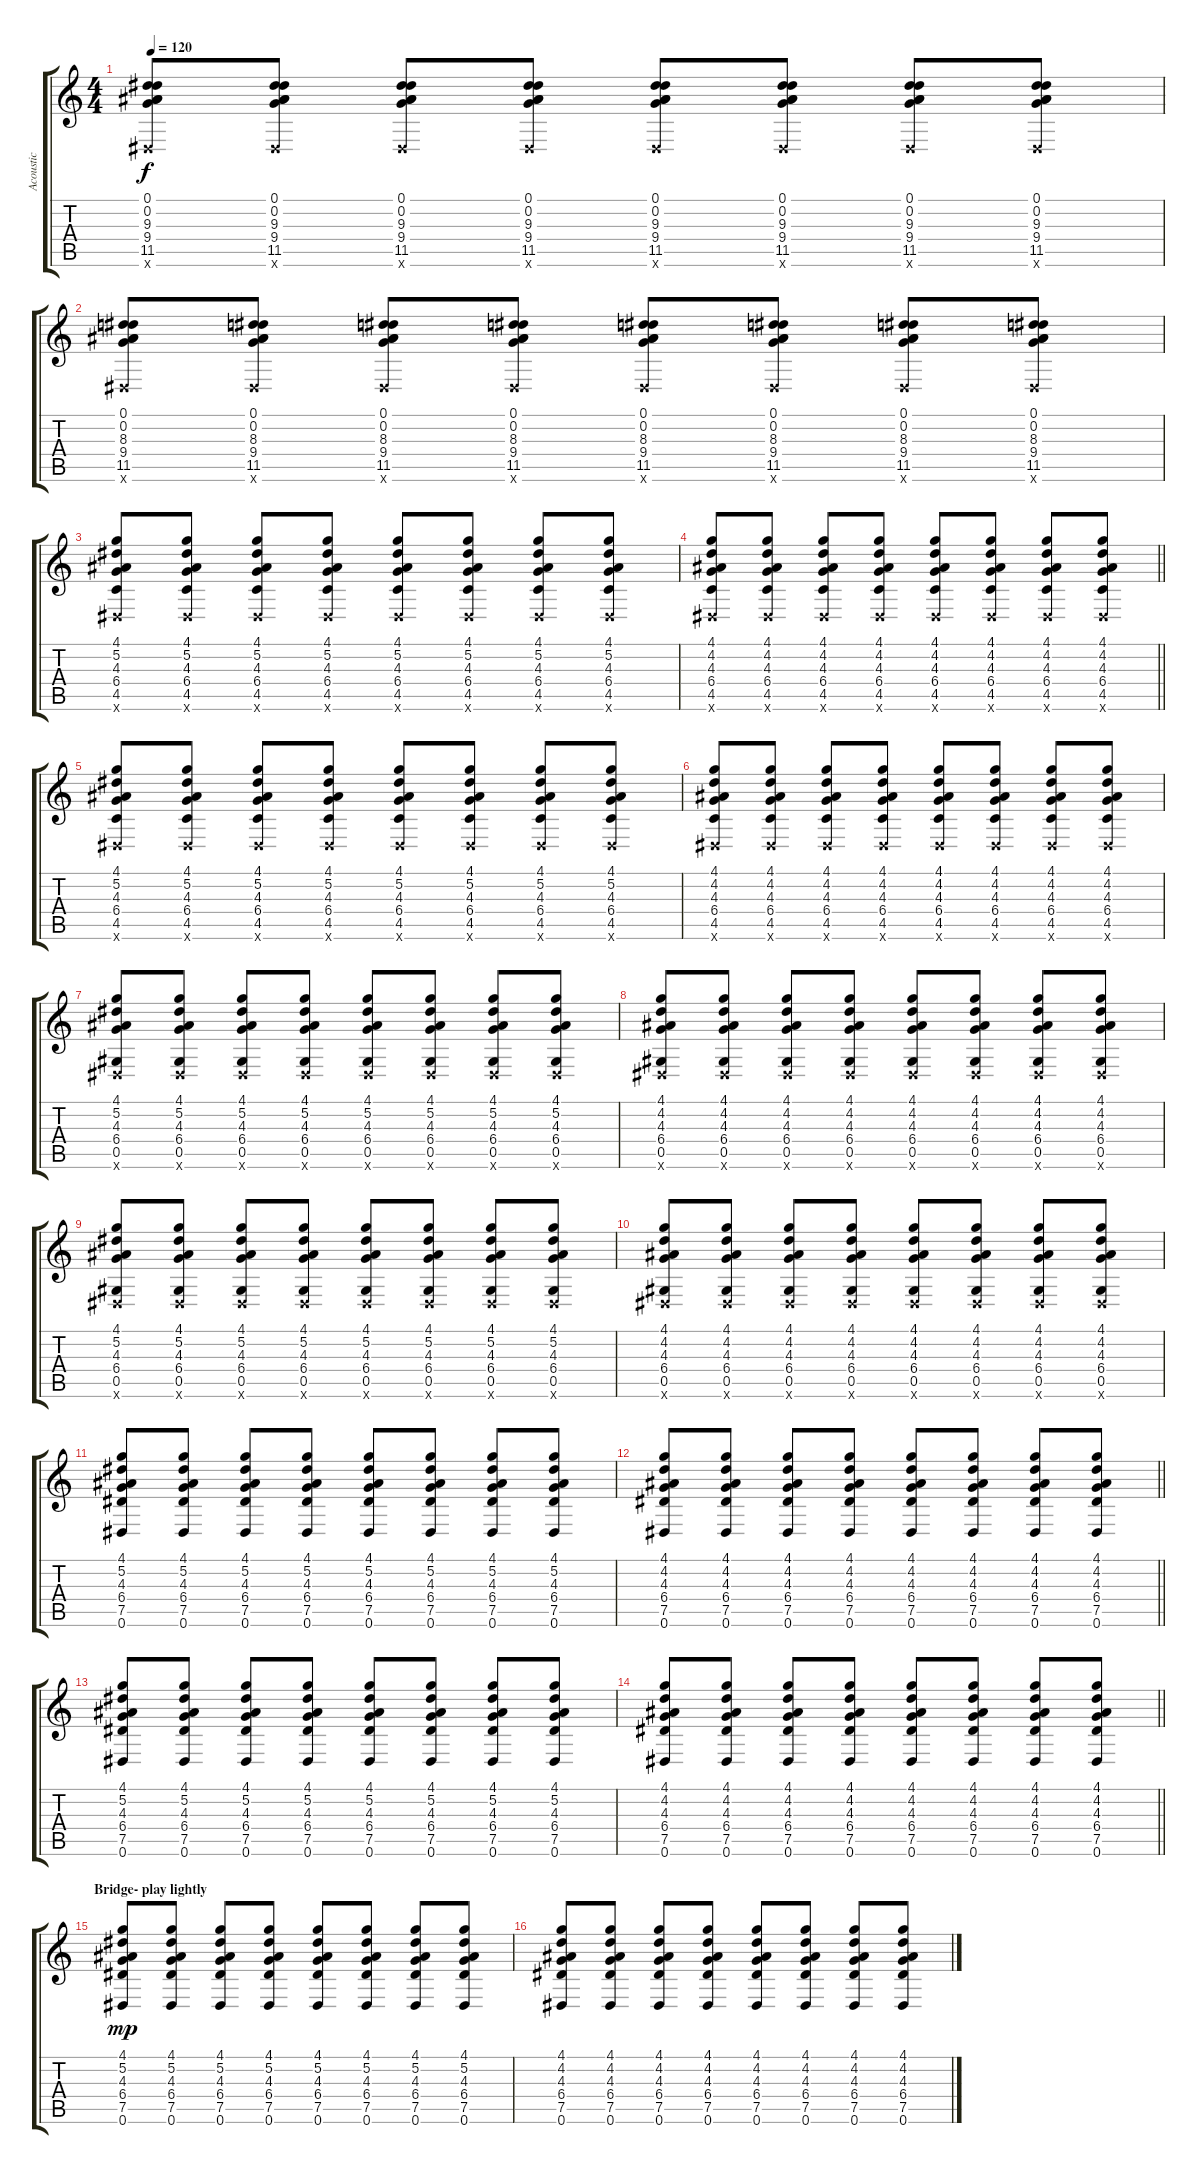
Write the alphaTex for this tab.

\track ("Acoustic" "Acoustic") {instrument acousticguitarsteel}
\staff {score tabs}
\tuning (Eb4 Bb3 Gb3 Db3 Ab2 Eb2) {hide}
\ts (4 4)
\tempo 120
\clef g2
\ks c
(0.1 0.2 9.3 9.4 11.5 0.6{x}).8{dy f} (0.1 0.2 9.3 9.4 11.5 0.6{x}).8 (0.1 0.2 9.3 9.4 11.5 0.6{x}).8 (0.1 0.2 9.3 9.4 11.5 0.6{x}).8 (0.1 0.2 9.3 9.4 11.5 0.6{x}).8 (0.1 0.2 9.3 9.4 11.5 0.6{x}).8 (0.1 0.2 9.3 9.4 11.5 0.6{x}).8 (0.1 0.2 9.3 9.4 11.5 0.6{x}).8 |
(0.1 0.2 8.3 9.4 11.5 0.6{x}).8 (0.1 0.2 8.3 9.4 11.5 0.6{x}).8 (0.1 0.2 8.3 9.4 11.5 0.6{x}).8 (0.1 0.2 8.3 9.4 11.5 0.6{x}).8 (0.1 0.2 8.3 9.4 11.5 0.6{x}).8 (0.1 0.2 8.3 9.4 11.5 0.6{x}).8 (0.1 0.2 8.3 9.4 11.5 0.6{x}).8 (0.1 0.2 8.3 9.4 11.5 0.6{x}).8 |
(4.1 5.2 4.3 6.4 4.5 0.6{x}).8 (4.1 5.2 4.3 6.4 4.5 0.6{x}).8 (4.1 5.2 4.3 6.4 4.5 0.6{x}).8 (4.1 5.2 4.3 6.4 4.5 0.6{x}).8 (4.1 5.2 4.3 6.4 4.5 0.6{x}).8 (4.1 5.2 4.3 6.4 4.5 0.6{x}).8 (4.1 5.2 4.3 6.4 4.5 0.6{x}).8 (4.1 5.2 4.3 6.4 4.5 0.6{x}).8 |
\barLineRight lightlight
(4.1 4.2 4.3 6.4 4.5 0.6{x}).8 (4.1 4.2 4.3 6.4 4.5 0.6{x}).8 (4.1 4.2 4.3 6.4 4.5 0.6{x}).8 (4.1 4.2 4.3 6.4 4.5 0.6{x}).8 (4.1 4.2 4.3 6.4 4.5 0.6{x}).8 (4.1 4.2 4.3 6.4 4.5 0.6{x}).8 (4.1 4.2 4.3 6.4 4.5 0.6{x}).8 (4.1 4.2 4.3 6.4 4.5 0.6{x}).8 |
(4.1 5.2 4.3 6.4 4.5 0.6{x}).8 (4.1 5.2 4.3 6.4 4.5 0.6{x}).8 (4.1 5.2 4.3 6.4 4.5 0.6{x}).8 (4.1 5.2 4.3 6.4 4.5 0.6{x}).8 (4.1 5.2 4.3 6.4 4.5 0.6{x}).8 (4.1 5.2 4.3 6.4 4.5 0.6{x}).8 (4.1 5.2 4.3 6.4 4.5 0.6{x}).8 (4.1 5.2 4.3 6.4 4.5 0.6{x}).8 |
(4.1 4.2 4.3 6.4 4.5 0.6{x}).8 (4.1 4.2 4.3 6.4 4.5 0.6{x}).8 (4.1 4.2 4.3 6.4 4.5 0.6{x}).8 (4.1 4.2 4.3 6.4 4.5 0.6{x}).8 (4.1 4.2 4.3 6.4 4.5 0.6{x}).8 (4.1 4.2 4.3 6.4 4.5 0.6{x}).8 (4.1 4.2 4.3 6.4 4.5 0.6{x}).8 (4.1 4.2 4.3 6.4 4.5 0.6{x}).8 |
(4.1 5.2 4.3 6.4 0.5 0.6{x}).8 (4.1 5.2 4.3 6.4 0.5 0.6{x}).8 (4.1 5.2 4.3 6.4 0.5 0.6{x}).8 (4.1 5.2 4.3 6.4 0.5 0.6{x}).8 (4.1 5.2 4.3 6.4 0.5 0.6{x}).8 (4.1 5.2 4.3 6.4 0.5 0.6{x}).8 (4.1 5.2 4.3 6.4 0.5 0.6{x}).8 (4.1 5.2 4.3 6.4 0.5 0.6{x}).8 |
(4.1 4.2 4.3 6.4 0.5 0.6{x}).8 (4.1 4.2 4.3 6.4 0.5 0.6{x}).8 (4.1 4.2 4.3 6.4 0.5 0.6{x}).8 (4.1 4.2 4.3 6.4 0.5 0.6{x}).8 (4.1 4.2 4.3 6.4 0.5 0.6{x}).8 (4.1 4.2 4.3 6.4 0.5 0.6{x}).8 (4.1 4.2 4.3 6.4 0.5 0.6{x}).8 (4.1 4.2 4.3 6.4 0.5 0.6{x}).8 |
(4.1 5.2 4.3 6.4 0.5 0.6{x}).8 (4.1 5.2 4.3 6.4 0.5 0.6{x}).8 (4.1 5.2 4.3 6.4 0.5 0.6{x}).8 (4.1 5.2 4.3 6.4 0.5 0.6{x}).8 (4.1 5.2 4.3 6.4 0.5 0.6{x}).8 (4.1 5.2 4.3 6.4 0.5 0.6{x}).8 (4.1 5.2 4.3 6.4 0.5 0.6{x}).8 (4.1 5.2 4.3 6.4 0.5 0.6{x}).8 |
(4.1 4.2 4.3 6.4 0.5 0.6{x}).8 (4.1 4.2 4.3 6.4 0.5 0.6{x}).8 (4.1 4.2 4.3 6.4 0.5 0.6{x}).8 (4.1 4.2 4.3 6.4 0.5 0.6{x}).8 (4.1 4.2 4.3 6.4 0.5 0.6{x}).8 (4.1 4.2 4.3 6.4 0.5 0.6{x}).8 (4.1 4.2 4.3 6.4 0.5 0.6{x}).8 (4.1 4.2 4.3 6.4 0.5 0.6{x}).8 |
(4.1 5.2 4.3 6.4 7.5 0.6).8 (4.1 5.2 4.3 6.4 7.5 0.6).8 (4.1 5.2 4.3 6.4 7.5 0.6).8 (4.1 5.2 4.3 6.4 7.5 0.6).8 (4.1 5.2 4.3 6.4 7.5 0.6).8 (4.1 5.2 4.3 6.4 7.5 0.6).8 (4.1 5.2 4.3 6.4 7.5 0.6).8 (4.1 5.2 4.3 6.4 7.5 0.6).8 |
\barLineRight lightlight
(4.1 4.2 4.3 6.4 7.5 0.6).8 (4.1 4.2 4.3 6.4 7.5 0.6).8 (4.1 4.2 4.3 6.4 7.5 0.6).8 (4.1 4.2 4.3 6.4 7.5 0.6).8 (4.1 4.2 4.3 6.4 7.5 0.6).8 (4.1 4.2 4.3 6.4 7.5 0.6).8 (4.1 4.2 4.3 6.4 7.5 0.6).8 (4.1 4.2 4.3 6.4 7.5 0.6).8 |
(4.1 5.2 4.3 6.4 7.5 0.6).8 (4.1 5.2 4.3 6.4 7.5 0.6).8 (4.1 5.2 4.3 6.4 7.5 0.6).8 (4.1 5.2 4.3 6.4 7.5 0.6).8 (4.1 5.2 4.3 6.4 7.5 0.6).8 (4.1 5.2 4.3 6.4 7.5 0.6).8 (4.1 5.2 4.3 6.4 7.5 0.6).8 (4.1 5.2 4.3 6.4 7.5 0.6).8 |
\barLineRight lightlight
(4.1 4.2 4.3 6.4 7.5 0.6).8 (4.1 4.2 4.3 6.4 7.5 0.6).8 (4.1 4.2 4.3 6.4 7.5 0.6).8 (4.1 4.2 4.3 6.4 7.5 0.6).8 (4.1 4.2 4.3 6.4 7.5 0.6).8 (4.1 4.2 4.3 6.4 7.5 0.6).8 (4.1 4.2 4.3 6.4 7.5 0.6).8 (4.1 4.2 4.3 6.4 7.5 0.6).8 |
\section ("" "Bridge- play lightly")
(4.1 5.2 4.3 6.4 7.5 0.6).8{dy mp} (4.1 5.2 4.3 6.4 7.5 0.6).8 (4.1 5.2 4.3 6.4 7.5 0.6).8 (4.1 5.2 4.3 6.4 7.5 0.6).8 (4.1 5.2 4.3 6.4 7.5 0.6).8 (4.1 5.2 4.3 6.4 7.5 0.6).8 (4.1 5.2 4.3 6.4 7.5 0.6).8 (4.1 5.2 4.3 6.4 7.5 0.6).8 |
(4.1 4.2 4.3 6.4 7.5 0.6).8 (4.1 4.2 4.3 6.4 7.5 0.6).8 (4.1 4.2 4.3 6.4 7.5 0.6).8 (4.1 4.2 4.3 6.4 7.5 0.6).8 (4.1 4.2 4.3 6.4 7.5 0.6).8 (4.1 4.2 4.3 6.4 7.5 0.6).8 (4.1 4.2 4.3 6.4 7.5 0.6).8 (4.1 4.2 4.3 6.4 7.5 0.6).8
